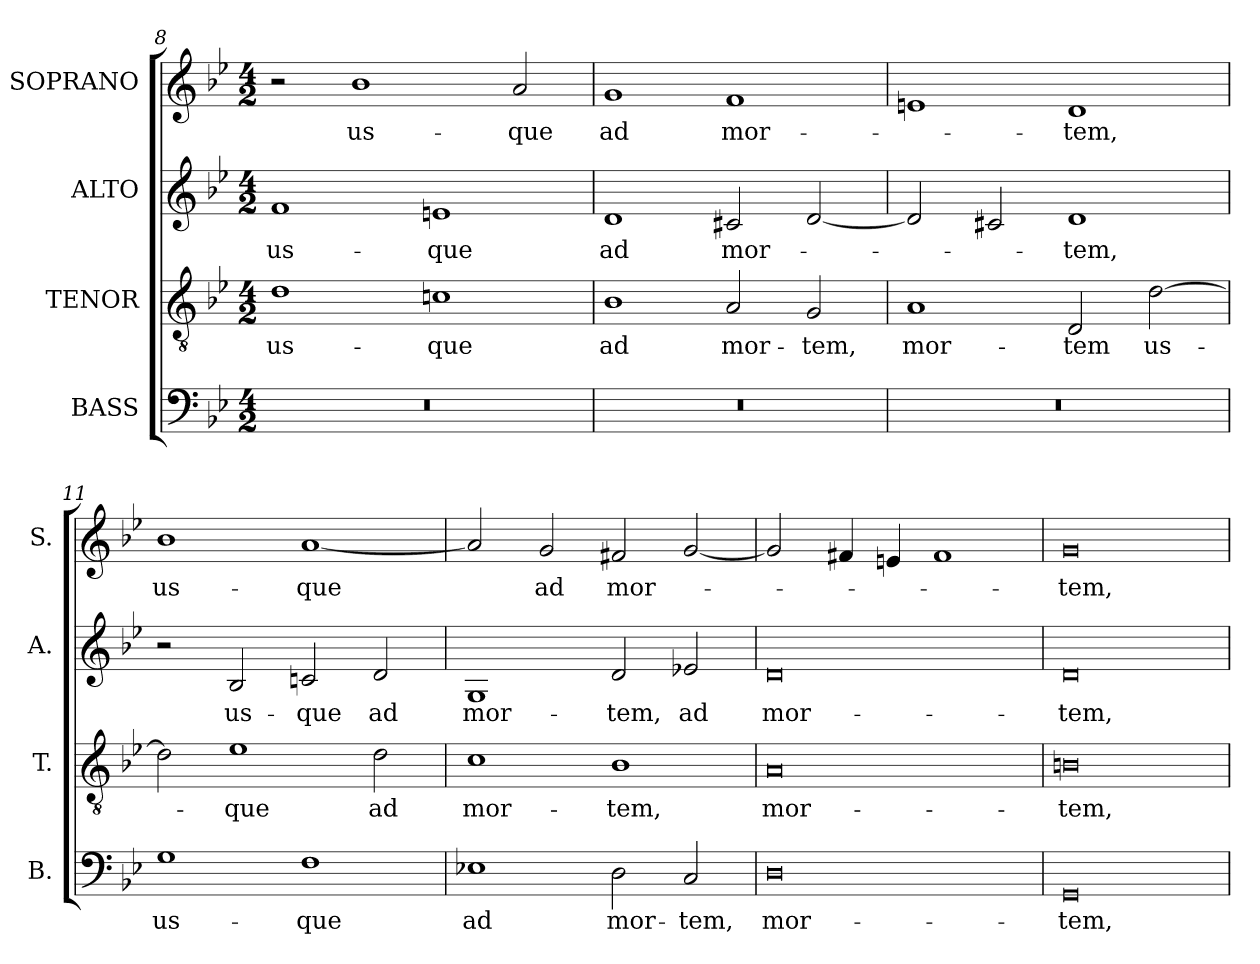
**kern	**text	**kern	**text	**kern	**text	**kern	**text
*part4	*part4	*part3	*part3	*part2	*part2	*part1	*part1
*staff4	*staff4	*staff3	*staff3	*staff2	*staff2	*staff1	*staff1
*I"BASS	*	*I"TENOR	*	*I"ALTO	*	*I"SOPRANO	*
*I'B.	*	*I'T.	*	*I'A.	*	*I'S.	*
*clefF4	*	*clefGv2	*	*clefG2	*	*clefG2	*
*	*	*ITrd7c12	*	*	*	*	*
*k[b-e-]	*	*k[b-e-]	*	*k[b-e-]	*	*k[b-e-]	*
*B-:	*	*B-:	*	*B-:	*	*B-:	*
*M4/2	*	*M4/2	*	*M4/2	*	*M4/2	*
=8	=8	=8	=8	=8	=8	=8	=8
!LO:N:vis=1	!	!	!	!	!	!	!
!	!	!	!LO:LY:b:color=#000000	!	!	!	!
!	!	!	!	!	!LO:LY:b:color=#000000	!	!
0r	.	1Di	us-	1fi	us-	2r	.
!	!	!	!	!	!	!	!LO:LY:b:color=#000000
.	.	.	.	.	.	1b-i	us-
!	!	!	!LO:LY:b:color=#000000	!	!	!	!
!	!	!	!	!	!LO:LY:b:color=#000000	!	!
.	.	1Cni	-que	1eni	-que	.	.
!	!	!	!	!	!	!	!LO:LY:b:color=#000000
.	.	.	.	.	.	2ai/	-que
=9	=9	=9	=9	=9	=9	=9	=9
!LO:N:vis=1	!	!	!	!	!	!	!
!	!	!	!LO:LY:b:color=#000000	!	!	!	!
!	!	!	!	!	!LO:LY:b:color=#000000	!	!
!	!	!	!	!	!	!	!LO:LY:b:color=#000000
0r	.	1BB-i	ad	1di	ad	1gi	ad
!	!	!	!LO:LY:b:color=#000000	!	!	!	!
!	!	!	!	!	!LO:LY:b:color=#000000	!	!
!	!	!	!	!	!	!	!LO:LY:b:color=#000000
.	.	2AAi/	mor-	2c#Xi/	mor-	1fi	mor-
!	!	!	!LO:LY:b:color=#000000	!	!	!	!
.	.	2GGi/	-tem,	[2di/	.	.	.
=10	=10	=10	=10	=10	=10	=10	=10
!LO:N:vis=1	!	!	!	!	!	!	!
!	!	!	!LO:LY:b:color=#000000	!	!	!	!
0r	.	1AAi	mor-	2di/]	.	1eni	.
.	.	.	.	2c#Xi/	.	.	.
!	!	!	!LO:LY:b:color=#000000	!	!	!	!
!	!	!	!	!	!LO:LY:b:color=#000000	!	!
!	!	!	!	!	!	!	!LO:LY:b:color=#000000
.	.	2DDi/	-tem	1di	-tem,	1di	-tem,
!	!	!	!LO:LY:b:color=#000000	!	!	!	!
.	.	[2Di\	us-	.	.	.	.
=11	=11	=11	=11	=11	=11	=11	=11
!	!LO:LY:b:color=#000000	!	!	!	!	!	!
!	!	!	!	!	!	!	!LO:LY:b:color=#000000
1Gi	us-	2Di\]	.	2r	.	1b-i	us-
!	!	!	!LO:LY:b:color=#000000	!	!	!	!
!	!	!	!	!	!LO:LY:b:color=#000000	!	!
.	.	1E-i	-que	2B-i/	us-	.	.
!	!LO:LY:b:color=#000000	!	!	!	!	!	!
!	!	!	!	!	!LO:LY:b:color=#000000	!	!
!	!	!	!	!	!	!	!LO:LY:b:color=#000000
1Fi	-que	.	.	2cni/	-que	[1ai	-que
!	!	!	!LO:LY:b:color=#000000	!	!	!	!
!	!	!	!	!	!LO:LY:b:color=#000000	!	!
.	.	2Di\	ad	2di/	ad	.	.
=12	=12	=12	=12	=12	=12	=12	=12
!	!LO:LY:b:color=#000000	!	!	!	!	!	!
!	!	!	!LO:LY:b:color=#000000	!	!	!	!
!	!	!	!	!	!LO:LY:b:color=#000000	!	!
1E-Xi	ad	1Ci	mor-	1Gi	mor-	2ai/]	.
!	!	!	!	!	!	!	!LO:LY:b:color=#000000
.	.	.	.	.	.	2gi/	ad
!	!LO:LY:b:color=#000000	!	!	!	!	!	!
!	!	!	!LO:LY:b:color=#000000	!	!	!	!
!	!	!	!	!	!LO:LY:b:color=#000000	!	!
!	!	!	!	!	!	!	!LO:LY:b:color=#000000
2Di\	mor-	1BB-i	-tem,	2di/	-tem,	2f#Xi/	mor-
!	!LO:LY:b:color=#000000	!	!	!	!	!	!
!	!	!	!	!	!LO:LY:b:color=#000000	!	!
2Ci/	-tem,	.	.	2e-Xi/	ad	[2gi/	.
!!LO:LB:g=z
=13	=13	=13	=13	=13	=13	=13	=13
!	!LO:LY:b:color=#000000	!	!	!	!	!	!
!	!	!	!LO:LY:b:color=#000000	!	!	!	!
!	!	!	!	!	!LO:LY:b:color=#000000	!	!
0Di	mor-	0AAi	mor-	0di	mor-	2gi/]	.
.	.	.	.	.	.	4f#Xi/	.
.	.	.	.	.	.	4eni/	.
.	.	.	.	.	.	1f#i	.
=14	=14	=14	=14	=14	=14	=14	=14
!	!LO:LY:b:color=#000000	!	!	!	!	!	!
!	!	!	!LO:LY:b:color=#000000	!	!	!	!
!	!	!	!	!	!LO:LY:b:color=#000000	!	!
!	!	!	!	!	!	!	!LO:LY:b:color=#000000
0GGi	-tem,	0BBni	-tem,	0di	-tem,	0gi	-tem,
=	=	=	=	=	=	=	=
*-	*-	*-	*-	*-	*-	*-	*-
